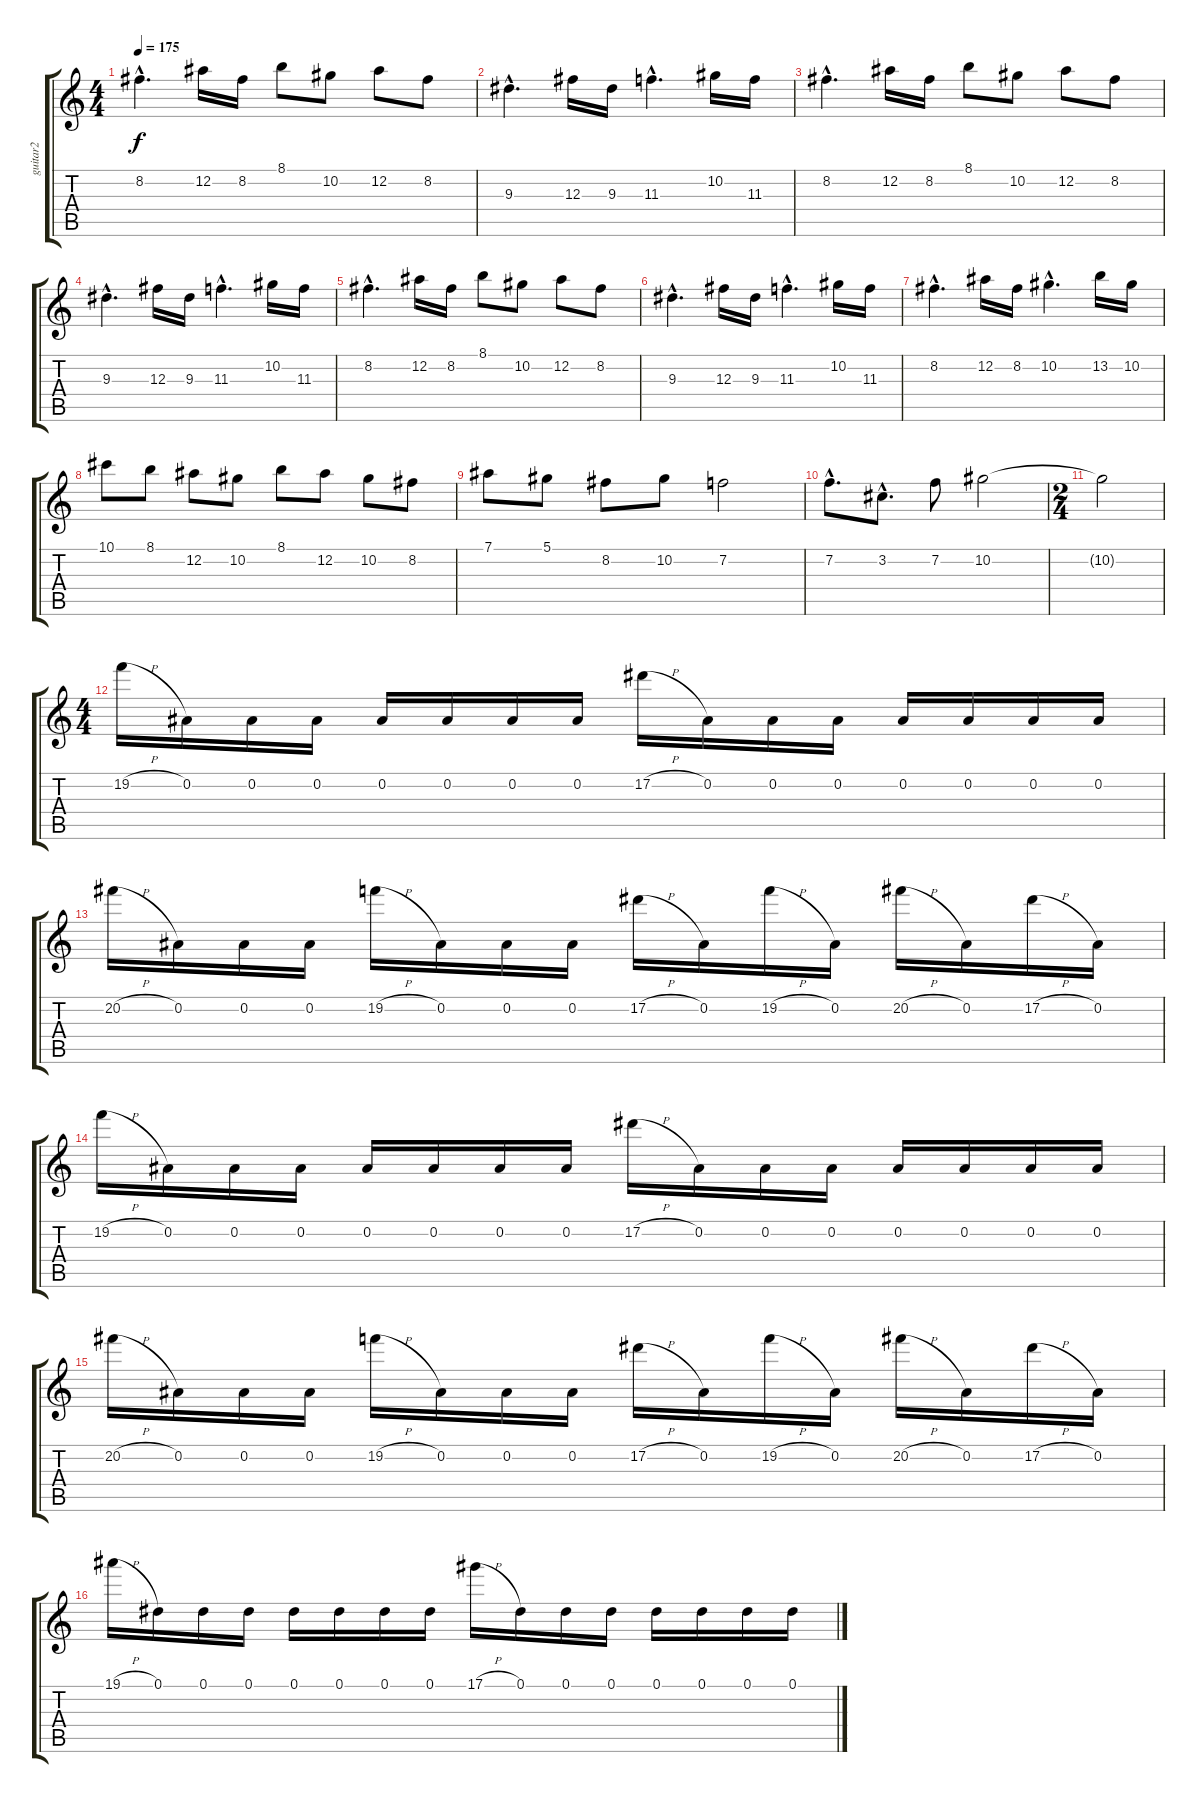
\track ("guitar2" "guitar2") {instrument distortionguitar}
\staff {score tabs}
\tuning (Eb4 Bb3 Gb3 Db3 Ab2 Eb2) {hide}
\ts (4 4)
\tempo 175
\clef g2
\ks c
8.2{hac}.4{d dy f} 12.2.16 8.2.16 8.1.8 10.2.8 12.2.8 8.2.8 |
9.3{hac}.4{d} 12.3.16 9.3.16 11.3{hac}.4{d} 10.2.16 11.3.16 |
8.2{hac}.4{d} 12.2.16 8.2.16 8.1.8 10.2.8 12.2.8 8.2.8 |
9.3{hac}.4{d} 12.3.16 9.3.16 11.3{hac}.4{d} 10.2.16 11.3.16 |
8.2{hac}.4{d} 12.2.16 8.2.16 8.1.8 10.2.8 12.2.8 8.2.8 |
9.3{hac}.4{d} 12.3.16 9.3.16 11.3{hac}.4{d} 10.2.16 11.3.16 |
8.2{hac}.4{d} 12.2.16 8.2.16 10.2{hac}.4{d} 13.2.16 10.2.16 |
10.1.8 8.1.8 12.2.8 10.2.8 8.1.8 12.2.8 10.2.8 8.2.8 |
7.1.8 5.1.8 8.2.8 10.2.8 7.2.2 |
7.2{hac}.8{d} 3.2{hac}.8{d} 7.2.8 10.2.2 |
\ts (2 4)
10.2{t}.2 |
\ts (4 4)
19.2{h}.16 0.2.16 0.2.16 0.2.16 0.2.16 0.2.16 0.2.16 0.2.16 17.2{h}.16 0.2.16 0.2.16 0.2.16 0.2.16 0.2.16 0.2.16 0.2.16 |
20.2{h}.16 0.2.16 0.2.16 0.2.16 19.2{h}.16 0.2.16 0.2.16 0.2.16 17.2{h}.16 0.2.16 19.2{h}.16 0.2.16 20.2{h}.16 0.2.16 17.2{h}.16 0.2.16 |
19.2{h}.16 0.2.16 0.2.16 0.2.16 0.2.16 0.2.16 0.2.16 0.2.16 17.2{h}.16 0.2.16 0.2.16 0.2.16 0.2.16 0.2.16 0.2.16 0.2.16 |
20.2{h}.16 0.2.16 0.2.16 0.2.16 19.2{h}.16 0.2.16 0.2.16 0.2.16 17.2{h}.16 0.2.16 19.2{h}.16 0.2.16 20.2{h}.16 0.2.16 17.2{h}.16 0.2.16 |
19.1{h}.16 0.1.16 0.1.16 0.1.16 0.1.16 0.1.16 0.1.16 0.1.16 17.1{h}.16 0.1.16 0.1.16 0.1.16 0.1.16 0.1.16 0.1.16 0.1.16
